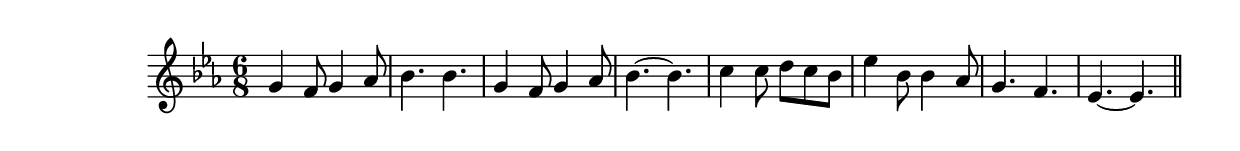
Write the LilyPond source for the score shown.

\version "2.14.0"
%{\header {
  composer = "A.S. Sullivan"
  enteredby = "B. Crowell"
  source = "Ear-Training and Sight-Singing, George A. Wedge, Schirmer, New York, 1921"
}%}
\score{{\key es \major
\time 6/8
%{\tempo 8=200
%}\relative es' {
  g4 f8 g4 as8 | bes4. bes4. | g4 f8 g4 as8 | bes4.~ bes4. | c4 c8 d8 c bes es4 bes8 bes4 as8 | g4. f4. | es4.~ es4.
  \bar "||"
}

}}